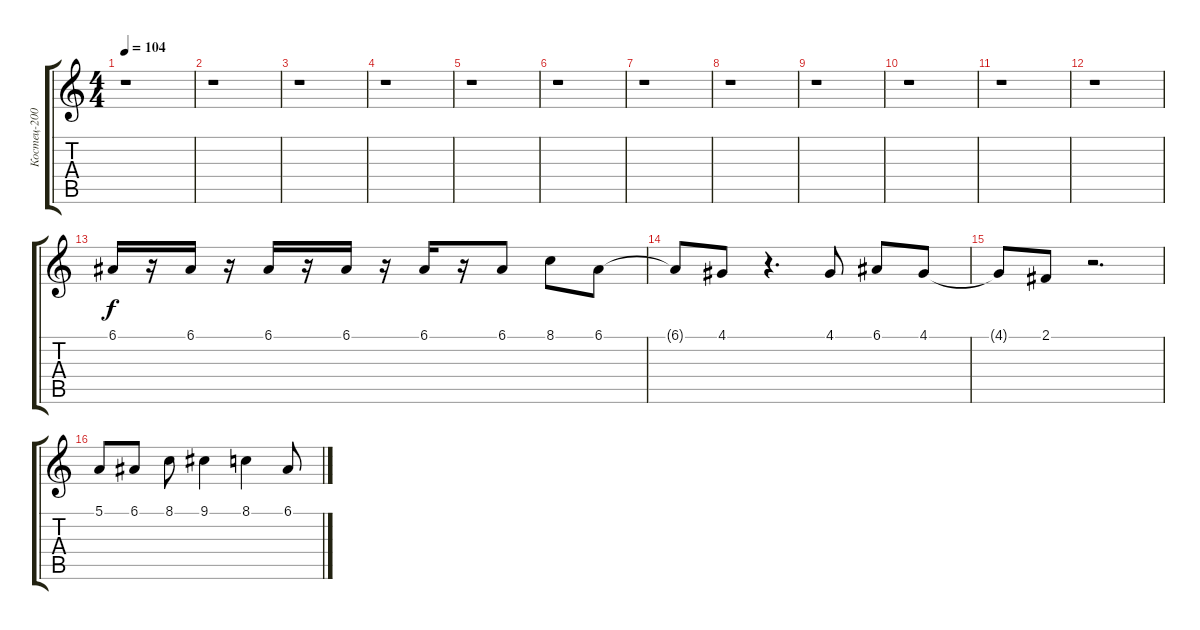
\track ("Костец-2001 г." "Костец-200") {instrument lead3calliope}
\staff {score tabs}
\tuning (E4 B3 G3 D3 A2 E2) {hide}
\ts (4 4)
\tempo 104
\clef g2
\ks c
r.1{dy f} |
r.1 |
r.1 |
r.1 |
r.1 |
r.1 |
r.1 |
r.1 |
r.1 |
r.1 |
r.1 |
r.1 |
6.1.16 r.16 6.1.16 r.16 6.1.16 r.16 6.1.16 r.16 6.1.16 r.16 6.1.8 8.1.8 6.1.8 |
6.1{t}.8 4.1.8 r.4{d} 4.1.8 6.1.8 4.1.8 |
4.1{t}.8 2.1.8 r.2{d} |
5.1.8 6.1.8 8.1.8 9.1.4 8.1.4 6.1.8
